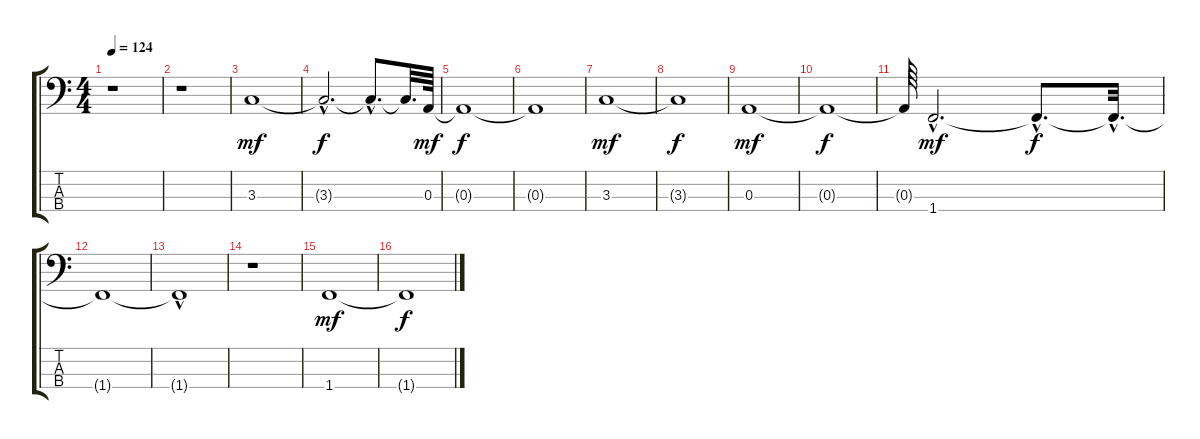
\track "" {instrument fretlessbass}
\staff {score tabs}
\tuning (G2 D2 A1 E1) {hide}
\ts (4 4)
\tempo 124
\clef f4
\ks c
r.1{dy mf instrument fretlessbass} |
r.1 |
3.3.1 |
3.3{hac t}.2{d dy f} 3.3{hac t}.8{d} 3.3{t}.32{d} 0.3.64{dy mf} |
0.3{t}.1{dy f} |
0.3{t}.1 |
3.3.1{dy mf} |
3.3{t}.1{dy f} |
0.3.1{dy mf} |
0.3{t}.1{dy f} |
0.3{t}.64 1.4{hac}.2{d dy mf} 1.4{hac t}.8{d dy f} 1.4{hac t}.32{d} |
1.4{t}.1 |
1.4{hac t}.1 |
r.1 |
1.4.1{dy mf} |
1.4{t}.1{dy f}
